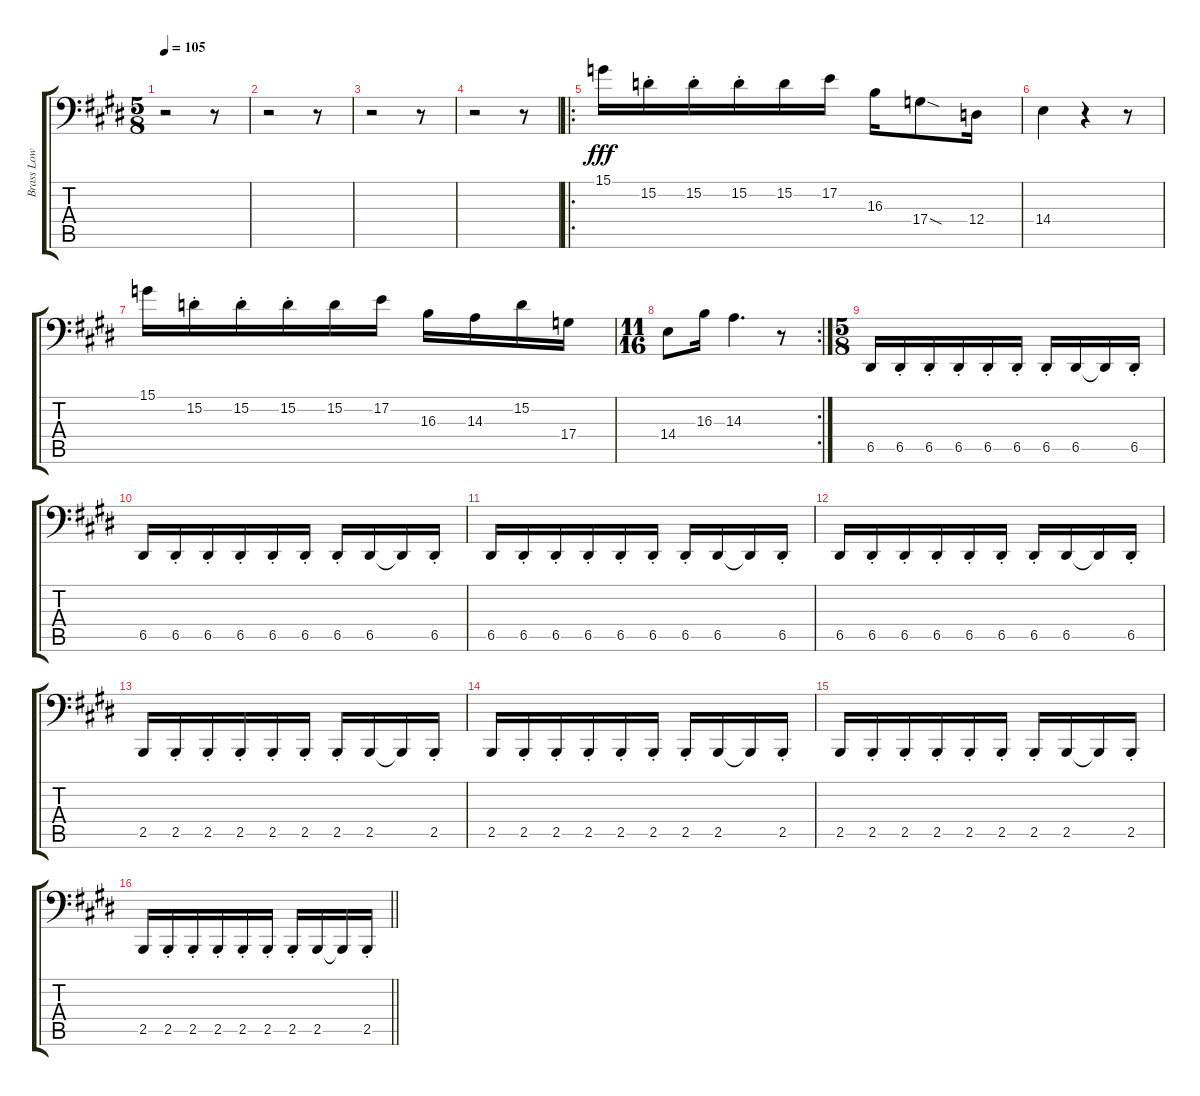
\track ("Brass Low" "Brass Low") {instrument trombone}
\staff {score tabs}
\tuning (E3 B2 G2 D2 A1 E1) {hide}
\ts (5 8)
\tempo 105
\clef f4
\ks e
r.2{dy fff} r.8 |
\ks c#minor
r.2 r.8 |
r.2 r.8 |
r.2 r.8 |
\ro
\ks e
15.1.16 15.2{st}.16 15.2{st}.16 15.2{st}.16 15.2.16 17.2.16 16.3.16 17.4{sod}.8 12.4.16 |
\ks c#minor
14.4.4 r.4 r.8 |
15.1.16 15.2{st}.16 15.2{st}.16 15.2{st}.16 15.2.16 17.2.16 16.3.16 14.3.16 15.2.16 17.4.16 |
\rc 2
\ts (11 16)
14.4.8 16.3.16 14.3.4{d} r.8 |
\ts (5 8)
\ks e
6.5.16 6.5{st}.16 6.5{st}.16 6.5{st}.16 6.5{st}.16 6.5{st}.16 6.5{st}.16 6.5.16 6.5{t}.16 6.5{st}.16 |
\ks c#minor
6.5.16 6.5{st}.16 6.5{st}.16 6.5{st}.16 6.5{st}.16 6.5{st}.16 6.5{st}.16 6.5.16 6.5{t}.16 6.5{st}.16 |
6.5.16 6.5{st}.16 6.5{st}.16 6.5{st}.16 6.5{st}.16 6.5{st}.16 6.5{st}.16 6.5.16 6.5{t}.16 6.5{st}.16 |
6.5.16 6.5{st}.16 6.5{st}.16 6.5{st}.16 6.5{st}.16 6.5{st}.16 6.5{st}.16 6.5.16 6.5{t}.16 6.5{st}.16 |
\ks e
2.5.16 2.5{st}.16 2.5{st}.16 2.5{st}.16 2.5{st}.16 2.5{st}.16 2.5{st}.16 2.5.16 2.5{t}.16 2.5{st}.16 |
\ks c#minor
2.5.16 2.5{st}.16 2.5{st}.16 2.5{st}.16 2.5{st}.16 2.5{st}.16 2.5{st}.16 2.5.16 2.5{t}.16 2.5{st}.16 |
2.5.16 2.5{st}.16 2.5{st}.16 2.5{st}.16 2.5{st}.16 2.5{st}.16 2.5{st}.16 2.5.16 2.5{t}.16 2.5{st}.16 |
\barLineRight lightlight
2.5.16 2.5{st}.16 2.5{st}.16 2.5{st}.16 2.5{st}.16 2.5{st}.16 2.5{st}.16 2.5.16 2.5{t}.16 2.5{st}.16
